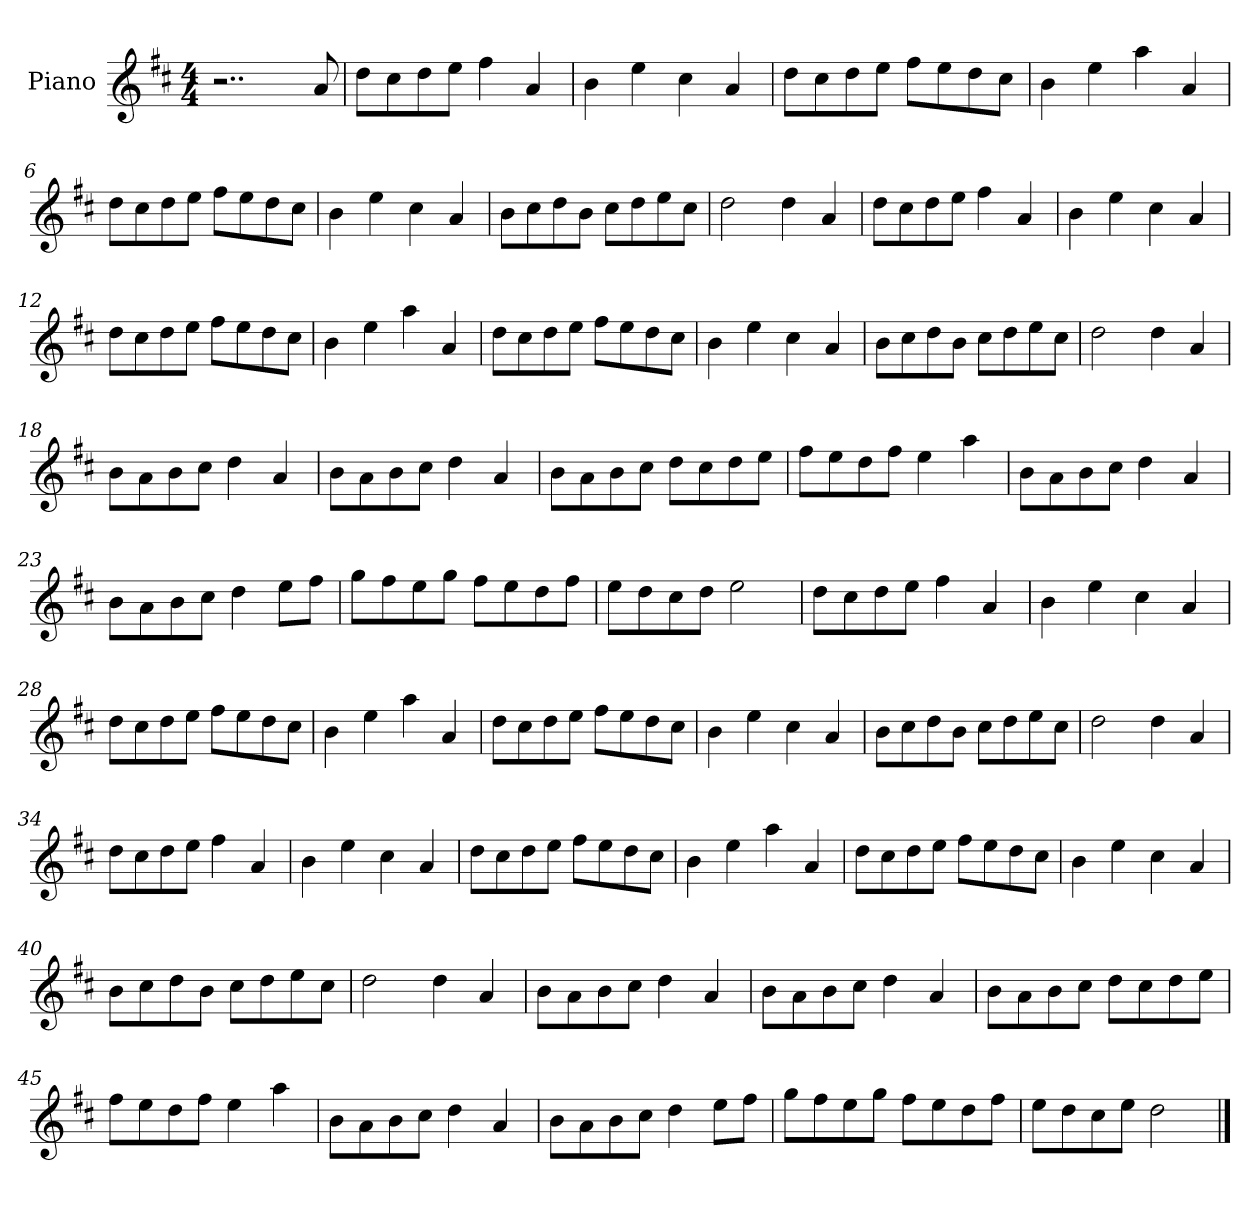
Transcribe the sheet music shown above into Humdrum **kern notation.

**kern
*part1
*staff1
*I"Piano
*I'Pno
*clefG2
*k[f#c#]
*M4/4
=1
2..r
8a/
=2
8dd\L
8cc#\
8dd\
8ee\J
4ff#\
4a/
=3
4b\
4ee\
4cc#\
4a/
=4
8dd\L
8cc#\
8dd\
8ee\J
8ff#\L
8ee\
8dd\
8cc#\J
=5
4b\
4ee\
4aa\
4a/
=6
8dd\L
8cc#\
8dd\
8ee\J
8ff#\L
8ee\
8dd\
8cc#\J
=7
4b\
4ee\
4cc#\
4a/
=8
8b\L
8cc#\
8dd\
8b\J
8cc#\L
8dd\
8ee\
8cc#\J
=9
2dd\
4dd\
4a/
=10
8dd\L
8cc#\
8dd\
8ee\J
4ff#\
4a/
=11
4b\
4ee\
4cc#\
4a/
=12
8dd\L
8cc#\
8dd\
8ee\J
8ff#\L
8ee\
8dd\
8cc#\J
=13
4b\
4ee\
4aa\
4a/
=14
8dd\L
8cc#\
8dd\
8ee\J
8ff#\L
8ee\
8dd\
8cc#\J
=15
4b\
4ee\
4cc#\
4a/
=16
8b\L
8cc#\
8dd\
8b\J
8cc#\L
8dd\
8ee\
8cc#\J
=17
2dd\
4dd\
4a/
=18
8b\L
8a\
8b\
8cc#\J
4dd\
4a/
=19
8b\L
8a\
8b\
8cc#\J
4dd\
4a/
=20
8b\L
8a\
8b\
8cc#\J
8dd\L
8cc#\
8dd\
8ee\J
=21
8ff#\L
8ee\
8dd\
8ff#\J
4ee\
4aa\
=22
8b\L
8a\
8b\
8cc#\J
4dd\
4a/
=23
8b\L
8a\
8b\
8cc#\J
4dd\
8ee\L
8ff#\J
=24
8gg\L
8ff#\
8ee\
8gg\J
8ff#\L
8ee\
8dd\
8ff#\J
=25
8ee\L
8dd\
8cc#\
8dd\J
2ee\
=26
8dd\L
8cc#\
8dd\
8ee\J
4ff#\
4a/
=27
4b\
4ee\
4cc#\
4a/
=28
8dd\L
8cc#\
8dd\
8ee\J
8ff#\L
8ee\
8dd\
8cc#\J
=29
4b\
4ee\
4aa\
4a/
=30
8dd\L
8cc#\
8dd\
8ee\J
8ff#\L
8ee\
8dd\
8cc#\J
=31
4b\
4ee\
4cc#\
4a/
=32
8b\L
8cc#\
8dd\
8b\J
8cc#\L
8dd\
8ee\
8cc#\J
=33
2dd\
4dd\
4a/
=34
8dd\L
8cc#\
8dd\
8ee\J
4ff#\
4a/
=35
4b\
4ee\
4cc#\
4a/
=36
8dd\L
8cc#\
8dd\
8ee\J
8ff#\L
8ee\
8dd\
8cc#\J
=37
4b\
4ee\
4aa\
4a/
=38
8dd\L
8cc#\
8dd\
8ee\J
8ff#\L
8ee\
8dd\
8cc#\J
=39
4b\
4ee\
4cc#\
4a/
=40
8b\L
8cc#\
8dd\
8b\J
8cc#\L
8dd\
8ee\
8cc#\J
=41
2dd\
4dd\
4a/
=42
8b\L
8a\
8b\
8cc#\J
4dd\
4a/
=43
8b\L
8a\
8b\
8cc#\J
4dd\
4a/
=44
8b\L
8a\
8b\
8cc#\J
8dd\L
8cc#\
8dd\
8ee\J
=45
8ff#\L
8ee\
8dd\
8ff#\J
4ee\
4aa\
=46
8b\L
8a\
8b\
8cc#\J
4dd\
4a/
=47
8b\L
8a\
8b\
8cc#\J
4dd\
8ee\L
8ff#\J
=48
8gg\L
8ff#\
8ee\
8gg\J
8ff#\L
8ee\
8dd\
8ff#\J
=49
8ee\L
8dd\
8cc#\
8ee\J
2dd\
==
*-
